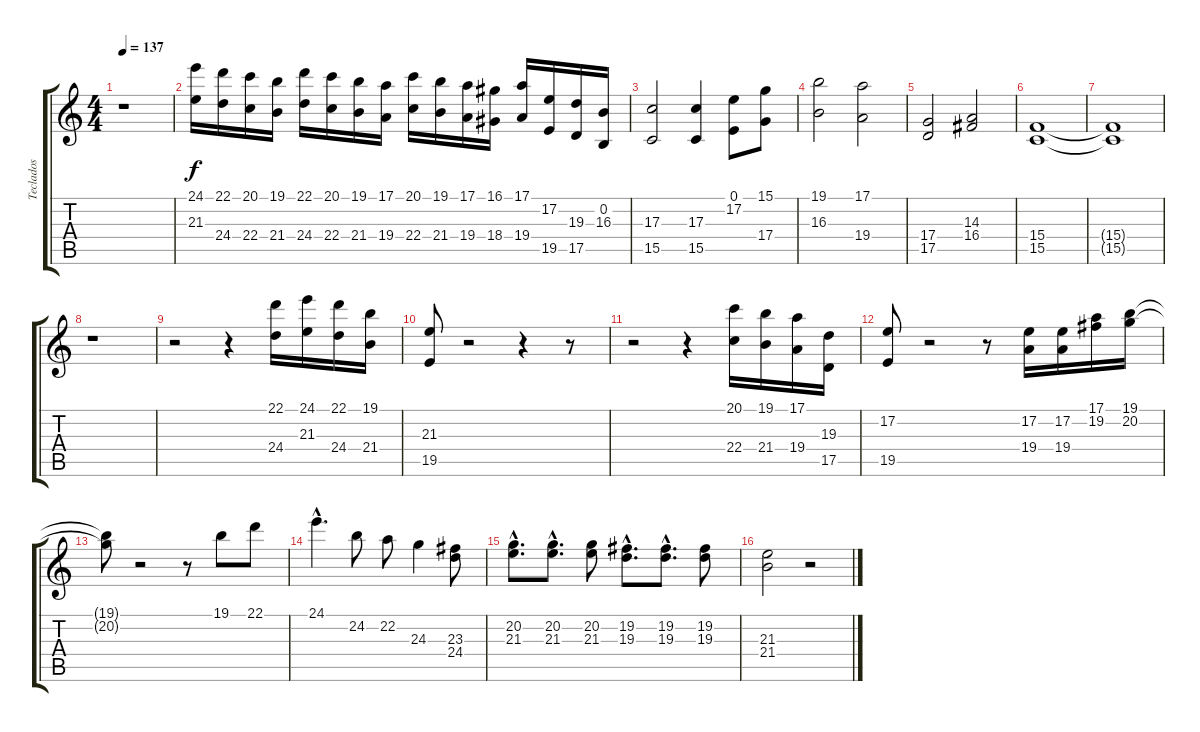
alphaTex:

\track ("Teclados" "Teclados") {instrument synthstrings1}
\staff {score tabs}
\tuning (E4 B3 G3 D3 A2 E2) {hide}
\ts (4 4)
\tempo 137
\clef g2
\ks c
r.1{dy f} |
(24.1 21.3).16 (22.1 24.4).16 (20.1 22.4).16 (19.1 21.4).16 (22.1 24.4).16 (20.1 22.4).16 (19.1 21.4).16 (17.1 19.4).16 (20.1 22.4).16 (19.1 21.4).16 (17.1 19.4).16 (16.1 18.4).16 (17.1 19.4).16 (17.2 19.5).16 (19.3 17.5).16 (0.2 16.3).16 |
(17.3 15.5).2 (17.3 15.5).4 (0.1 17.2).8 (15.1 17.4).8 |
(19.1 16.3).2 (17.1 19.4).2 |
(17.4 17.5).2 (14.3 16.4).2 |
(15.4 15.5).1 |
(15.4{t} 15.5{t}).1 |
r.1 |
r.2 r.4 (22.1 24.4).16 (24.1 21.3).16 (22.1 24.4).16 (19.1 21.4).16 |
(21.3 19.5).8 r.2 r.4 r.8 |
r.2 r.4 (20.1 22.4).16 (19.1 21.4).16 (17.1 19.4).16 (19.3 17.5).16 |
(17.2 19.5).8 r.2 r.8 (17.2 19.4).16 (17.2 19.4).16 (17.1 19.2).16 (19.1 20.2).16 |
(19.1{t} 20.2{t}).8 r.2 r.8 19.1.8 22.1.8 |
24.1{hac}.4{d} 24.2.8 22.2.8 24.3.4 (23.3 24.4).8 |
(20.2{hac} 21.3{hac}).8{d} (20.2{hac} 21.3{hac}).8{d} (20.2 21.3).8 (19.2{hac} 19.3{hac}).8{d} (19.2{hac} 19.3{hac}).8{d} (19.2 19.3).8 |
(21.3 21.4).2 r.2
